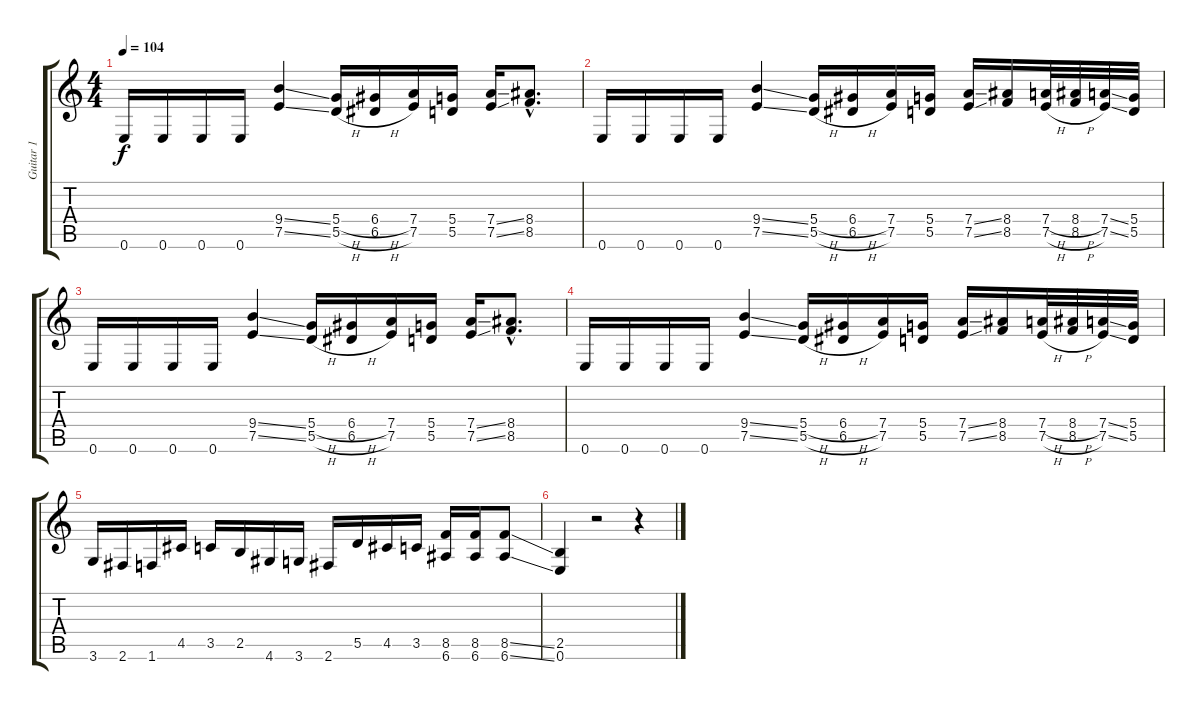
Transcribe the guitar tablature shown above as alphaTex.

\track ("Guitar 1" "Guitar 1") {instrument distortionguitar}
\staff {score tabs}
\tuning (E4 B3 G3 D3 A2 E2) {hide}
\ts (4 4)
\tempo 104
\clef g2
\ks c
0.6.16{dy f} 0.6.16 0.6.16 0.6.16 (9.4{ss} 7.5{ss}).4 (5.4{h} 5.5{h}).16 (6.4{h} 6.5{h}).16 (7.4 7.5).16 (5.4 5.5).16 (7.4{ss} 7.5{ss}).16 (8.4{hac} 8.5{hac}).8{d} |
0.6.16 0.6.16 0.6.16 0.6.16 (9.4{ss} 7.5{ss}).4 (5.4{h} 5.5{h}).16 (6.4{h} 6.5{h}).16 (7.4 7.5).16 (5.4 5.5).16 (7.4{ss} 7.5{ss}).16 (8.4 8.5).16 (7.4{h} 7.5{h}).32 (8.4{h} 8.5{h}).32 (7.4{ss} 7.5{ss}).32 (5.4 5.5).32 |
0.6.16 0.6.16 0.6.16 0.6.16 (9.4{ss} 7.5{ss}).4 (5.4{h} 5.5{h}).16 (6.4{h} 6.5{h}).16 (7.4 7.5).16 (5.4 5.5).16 (7.4{ss} 7.5{ss}).16 (8.4{hac} 8.5{hac}).8{d} |
0.6.16 0.6.16 0.6.16 0.6.16 (9.4{ss} 7.5{ss}).4 (5.4{h} 5.5{h}).16 (6.4{h} 6.5{h}).16 (7.4 7.5).16 (5.4 5.5).16 (7.4{ss} 7.5{ss}).16 (8.4 8.5).16 (7.4{h} 7.5{h}).32 (8.4{h} 8.5{h}).32 (7.4{ss} 7.5{ss}).32 (5.4 5.5).32 |
3.6.16 2.6.16 1.6.16 4.5.16 3.5.16 2.5.16 4.6.16 3.6.16 2.6.16 5.5.16 4.5.16 3.5.16 (8.5 6.6).16 (8.5 6.6).16 (8.5{ss} 6.6{ss}).8 |
(2.5 0.6).4 r.2 r.4
